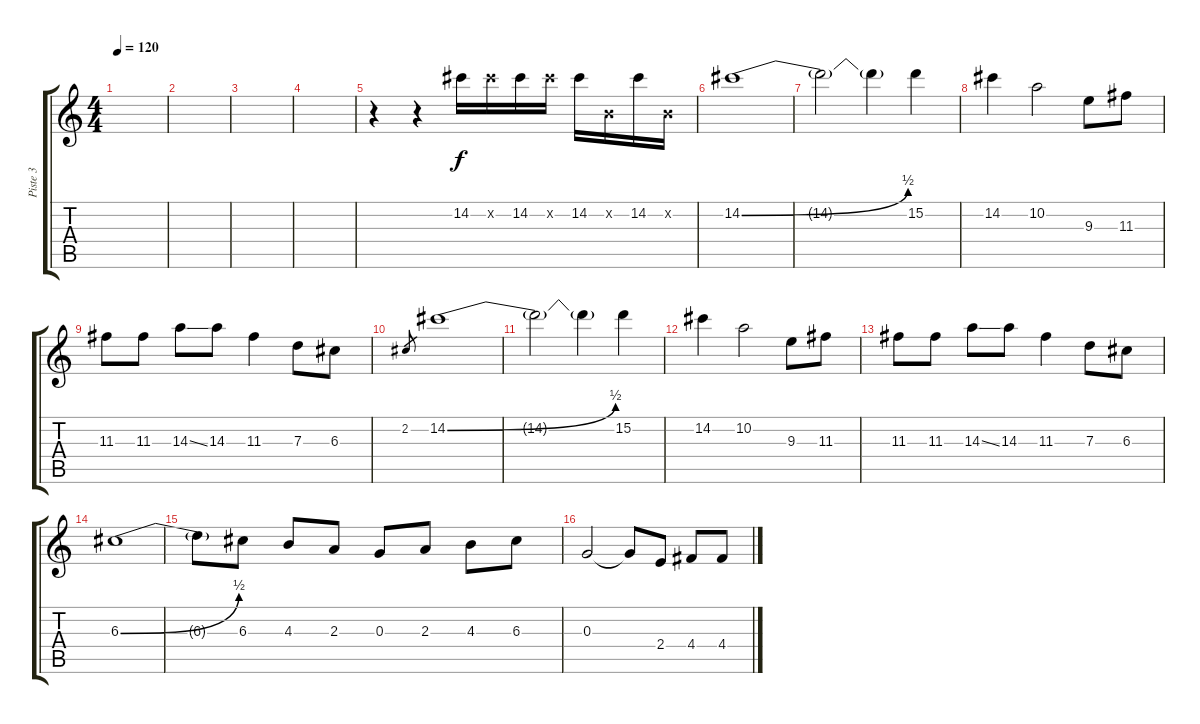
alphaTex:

\track ("Piste 3" "Piste 3") {instrument overdrivenguitar}
\staff {score tabs}
\tuning (E4 B3 G3 D3 A2 E2) {hide}
\ts (4 4)
\tempo 120
\clef g2
\ks c
|
|
|
|
r.4 r.4 14.2.16 14.2{x}.16 14.2.16 14.2{x}.16 14.2.16 0.2{x}.16 14.2.16 0.2{x}.16 |
14.2{be (bend 0 0 60 2)}.1 |
14.2{t}.2 14.2{t}.4 15.2.4 |
14.2.4 10.2.2 9.3.8 11.3.8 |
11.3.8 11.3.8 14.3{ss}.8 14.3.8 11.3.4 7.3.8 6.3.8 |
2.2.8{gr} 14.2{be (bend 0 0 60 2)}.1 |
14.2{t}.2 14.2{t}.4 15.2.4 |
14.2.4 10.2.2 9.3.8 11.3.8 |
11.3.8 11.3.8 14.3{ss}.8 14.3.8 11.3.4 7.3.8 6.3.8 |
6.3{be (bend 0 0 60 2)}.1 |
6.3{t}.8 6.3.8 4.3.8 2.3.8 0.3.8 2.3.8 4.3.8 6.3.8 |
0.3.2 0.3{t}.8 2.4.8 4.4.8 4.4.8
